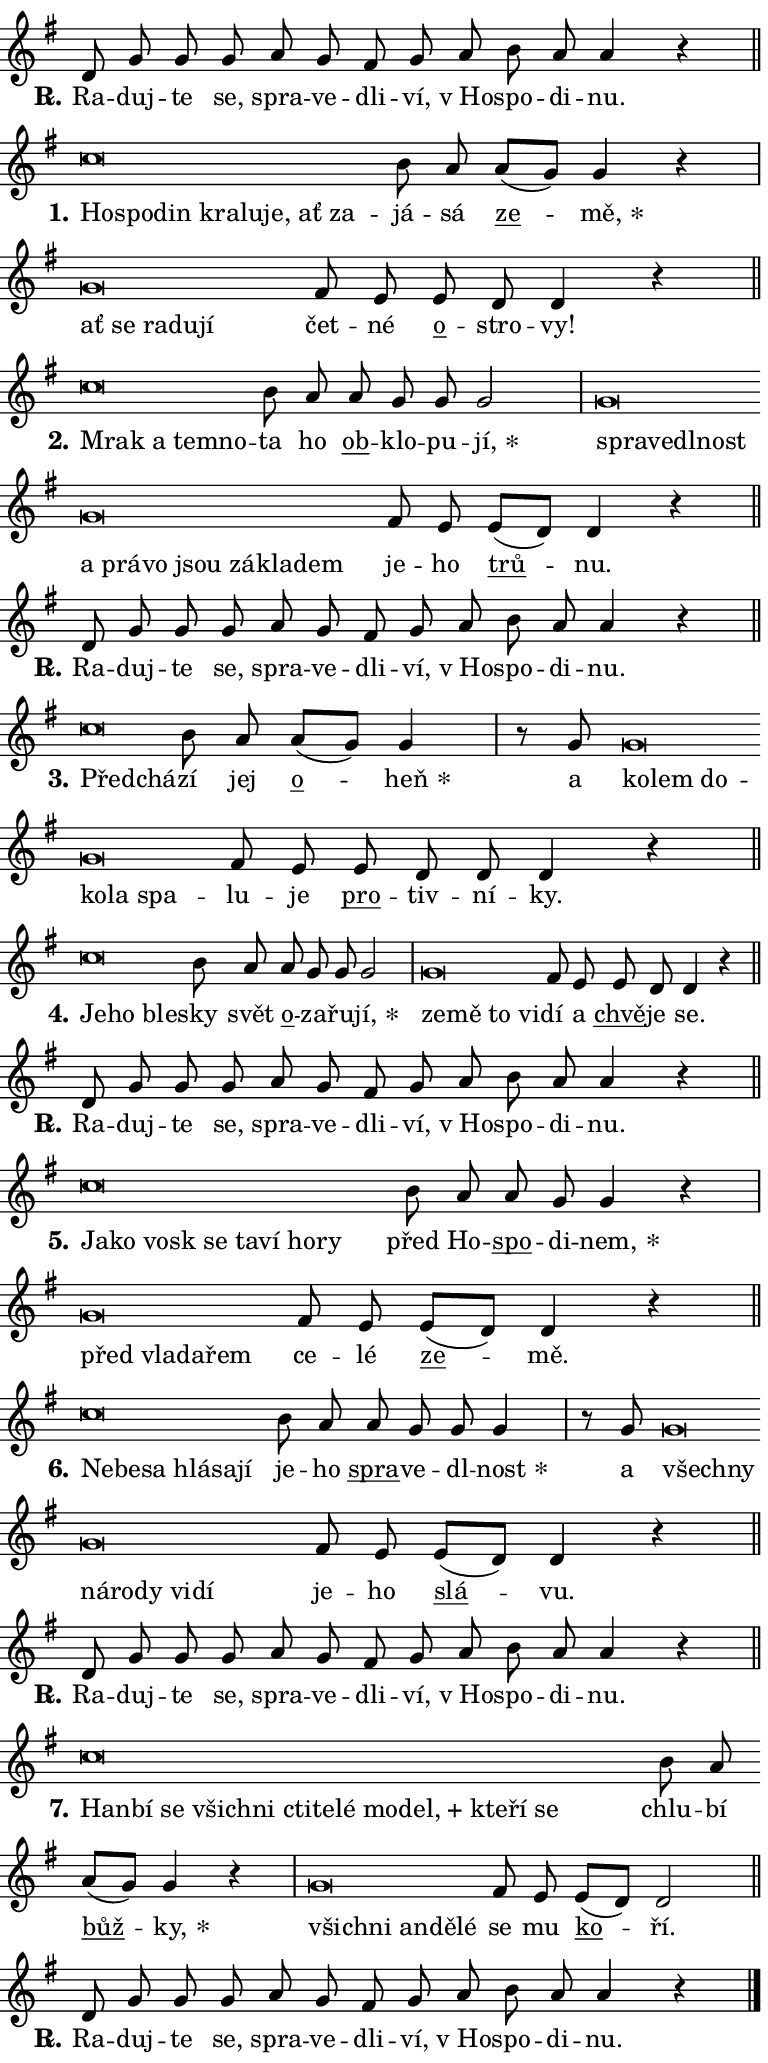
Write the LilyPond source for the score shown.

\version "2.24.0"
\header { tagline = "" }
\paper {
  indent = 0\cm
  top-margin = 0\cm
  right-margin = 0.13\cm % to fit lyric hyphens
  bottom-margin = 0\cm
  left-margin = 0\cm
  paper-width = 13\cm
  page-breaking = #ly:one-page-breaking
  system-system-spacing.basic-distance = #11
  score-system-spacing.basic-distance = #11
  ragged-last = ##f
}


%% Author: Thomas Morley
%% https://lists.gnu.org/archive/html/lilypond-user/2020-05/msg00002.html
#(define (line-position grob)
"Returns position of @var[grob} in current system:
   @code{'start}, if at first time-step
   @code{'end}, if at last time-step
   @code{'middle} otherwise
"
  (let* ((col (ly:item-get-column grob))
         (ln (ly:grob-object col 'left-neighbor))
         (rn (ly:grob-object col 'right-neighbor))
         (col-to-check-left (if (ly:grob? ln) ln col))
         (col-to-check-right (if (ly:grob? rn) rn col))
         (break-dir-left
           (and
             (ly:grob-property col-to-check-left 'non-musical #f)
             (ly:item-break-dir col-to-check-left)))
         (break-dir-right
           (and
             (ly:grob-property col-to-check-right 'non-musical #f)
             (ly:item-break-dir col-to-check-right))))
        (cond ((eqv? 1 break-dir-left) 'start)
              ((eqv? -1 break-dir-right) 'end)
              (else 'middle))))

#(define (tranparent-at-line-position vctor)
  (lambda (grob)
  "Relying on @code{line-position} select the relevant enry from @var{vctor}.
Used to determine transparency,"
    (case (line-position grob)
      ((end) (not (vector-ref vctor 0)))
      ((middle) (not (vector-ref vctor 1)))
      ((start) (not (vector-ref vctor 2))))))

noteHeadBreakVisibility =
#(define-music-function (break-visibility)(vector?)
"Makes @code{NoteHead}s transparent relying on @var{break-visibility}"
#{
  \override NoteHead.transparent =
    #(tranparent-at-line-position break-visibility)
#})

#(define delete-ledgers-for-transparent-note-heads
  (lambda (grob)
    "Reads whether a @code{NoteHead} is transparent.
If so this @code{NoteHead} is removed from @code{'note-heads} from
@var{grob}, which is supposed to be @code{LedgerLineSpanner}.
As a result ledgers are not printed for this @code{NoteHead}"
    (let* ((nhds-array (ly:grob-object grob 'note-heads))
           (nhds-list
             (if (ly:grob-array? nhds-array)
                 (ly:grob-array->list nhds-array)
                 '()))
           ;; Relies on the transparent-property being done before
           ;; Staff.LedgerLineSpanner.after-line-breaking is executed.
           ;; This is fragile ...
           (to-keep
             (remove
               (lambda (nhd)
                 (ly:grob-property nhd 'transparent #f))
               nhds-list)))
      ;; TODO find a better method to iterate over grob-arrays, similiar
      ;; to filter/remove etc for lists
      ;; For now rebuilt from scratch
      (set! (ly:grob-object grob 'note-heads)  '())
      (for-each
        (lambda (nhd)
          (ly:pointer-group-interface::add-grob grob 'note-heads nhd))
        to-keep))))

squashNotes = {
  \override NoteHead.X-extent = #'(-0.2 . 0.2)
  \override NoteHead.Y-extent = #'(-0.75 . 0)
  \override NoteHead.stencil =
    #(lambda (grob)
       (let ((pos (ly:grob-property grob 'staff-position)))
         (begin
           (if (< pos -7) (display "ERROR: Lower brevis then expected\n") (display ""))
           (if (<= pos -6) ly:text-interface::print ly:note-head::print))))
}
unSquashNotes = {
  \revert NoteHead.X-extent
  \revert NoteHead.Y-extent
  \revert NoteHead.stencil
}

hideNotes = \noteHeadBreakVisibility #begin-of-line-visible
unHideNotes = \noteHeadBreakVisibility #all-visible

% work-around for resetting accidentals
% https://lilypond.org/doc/v2.23/Documentation/notation/displaying-rhythms#unmetered-music
cadenzaMeasure = {
  \cadenzaOff
  \partial 1024 s1024
  \cadenzaOn
}

#(define-markup-command (accent layout props text) (markup?)
  "Underline accented syllable"
  (interpret-markup layout props
    #{\markup \override #'(offset . 4.3) \underline { #text }#}))

responsum = \markup \concat {
  "R" \hspace #-1.05 \path #0.1 #'((moveto 0 0.07) (lineto 0.9 0.8)) \hspace #0.05 "."
}

spaceSize = #0.6828661417322834 % exact space size for TeX Gyre Schola

\layout {
  \context {
    \Staff
    \remove "Time_signature_engraver"
    \override LedgerLineSpanner.after-line-breaking = #delete-ledgers-for-transparent-note-heads
  }
  \context {
    \Lyrics {
      \override LyricSpace.minimum-distance = \spaceSize
      \override LyricText.font-name = #"TeX Gyre Schola"
      \override LyricText.font-size = 1
      \override StanzaNumber.font-name = #"TeX Gyre Schola Bold"
      \override StanzaNumber.font-size = 1
    }
  }
  \context {
    \Score 
    \override NoteHead.text =
      #(lambda (grob) 
        (let ((pos (ly:grob-property grob 'staff-position)))
          #{\markup {
            \combine
              \halign #-0.55 \raise #(if (= pos -6) 0 0.5) \override #'(thickness . 2) \draw-line #'(3.2 . 0)
              \musicglyph "noteheads.sM1"
          }#}))
  }
}

% magnetic-lyrics.ily
%
%   written by
%     Jean Abou Samra <jean@abou-samra.fr>
%     Werner Lemberg <wl@gnu.org>
%
%   adapted by
%     Jiri Hon <jiri.hon@gmail.com>
%
% Version 2022-Apr-15

% https://www.mail-archive.com/lilypond-user@gnu.org/msg149350.html

#(define (Left_hyphen_pointer_engraver context)
   "Collect syllable-hyphen-syllable occurrences in lyrics and store
them in properties.  This engraver only looks to the left.  For
example, if the lyrics input is @code{foo -- bar}, it does the
following.

@itemize @bullet
@item
Set the @code{text} property of the @code{LyricHyphen} grob between
@q{foo} and @q{bar} to @code{foo}.

@item
Set the @code{left-hyphen} property of the @code{LyricText} grob with
text @q{foo} to the @code{LyricHyphen} grob between @q{foo} and
@q{bar}.
@end itemize

Use this auxiliary engraver in combination with the
@code{lyric-@/text::@/apply-@/magnetic-@/offset!} hook."
   (let ((hyphen #f)
         (text #f))
     (make-engraver
      (acknowledgers
       ((lyric-syllable-interface engraver grob source-engraver)
        (set! text grob)))
      (end-acknowledgers
       ((lyric-hyphen-interface engraver grob source-engraver)
        ;(when (not (grob::has-interface grob 'lyric-space-interface))
          (set! hyphen grob)));)
      ((stop-translation-timestep engraver)
       (when (and text hyphen)
         (ly:grob-set-object! text 'left-hyphen hyphen))
       (set! text #f)
       (set! hyphen #f)))))

#(define (lyric-text::apply-magnetic-offset! grob)
   "If the space between two syllables is less than the value in
property @code{LyricText@/.details@/.squash-threshold}, move the right
syllable to the left so that it gets concatenated with the left
syllable.

Use this function as a hook for
@code{LyricText@/.after-@/line-@/breaking} if the
@code{Left_@/hyphen_@/pointer_@/engraver} is active."
   (let ((hyphen (ly:grob-object grob 'left-hyphen #f)))
     (when hyphen
       (let ((left-text (ly:spanner-bound hyphen LEFT)))
         (when (grob::has-interface left-text 'lyric-syllable-interface)
           (let* ((common (ly:grob-common-refpoint grob left-text X))
                  (this-x-ext (ly:grob-extent grob common X))
                  (left-x-ext
                   (begin
                     ;; Trigger magnetism for left-text.
                     (ly:grob-property left-text 'after-line-breaking)
                     (ly:grob-extent left-text common X)))
                  ;; `delta` is the gap width between two syllables.
                  (delta (- (interval-start this-x-ext)
                            (interval-end left-x-ext)))
                  (details (ly:grob-property grob 'details))
                  (threshold (assoc-get 'squash-threshold details 0.2)))
             (when (< delta threshold)
               (let* (;; We have to manipulate the input text so that
                      ;; ligatures crossing syllable boundaries are not
                      ;; disabled.  For languages based on the Latin
                      ;; script this is essentially a beautification.
                      ;; However, for non-Western scripts it can be a
                      ;; necessity.
                      (lt (ly:grob-property left-text 'text))
                      (rt (ly:grob-property grob 'text))
                      (is-space (grob::has-interface hyphen 'lyric-space-interface))
                      (space (if is-space " " ""))
                      (extra-delta (if is-space spaceSize 0))
                      ;; Append new syllable.
                      (ltrt-space (if (and (string? lt) (string? rt))
                                (string-append lt space rt)
                                (make-concat-markup (list lt space rt))))
                      ;; Right-align `ltrt` to the right side.
                      (ltrt-space-markup (grob-interpret-markup
                               grob
                               (make-translate-markup
                                (cons (interval-length this-x-ext) 0)
                                (make-right-align-markup ltrt-space)))))
                 (begin
                   ;; Don't print `left-text`.
                   (ly:grob-set-property! left-text 'stencil #f)
                   ;; Set text and stencil (which holds all collected
                   ;; syllables so far) and shift it to the left.
                   (ly:grob-set-property! grob 'text ltrt-space)
                   (ly:grob-set-property! grob 'stencil ltrt-space-markup)
                   (ly:grob-translate-axis! grob (- (- delta extra-delta)) X))))))))))


#(define (lyric-hyphen::displace-bounds-first grob)
   ;; Make very sure this callback isn't triggered too early.
   (let ((left (ly:spanner-bound grob LEFT))
         (right (ly:spanner-bound grob RIGHT)))
     (ly:grob-property left 'after-line-breaking)
     (ly:grob-property right 'after-line-breaking)
     (ly:lyric-hyphen::print grob)))

squashThreshold = #0.4

\layout {
  \context {
    \Lyrics
    \consists #Left_hyphen_pointer_engraver
    \override LyricText.after-line-breaking =
      #lyric-text::apply-magnetic-offset!
    \override LyricHyphen.stencil = #lyric-hyphen::displace-bounds-first
    \override LyricText.details.squash-threshold = \squashThreshold
    \override LyricHyphen.minimum-distance = 0
    \override LyricHyphen.minimum-length = \squashThreshold
  }
}

squashText = \override LyricText.details.squash-threshold = 9999
unSquashText = \override LyricText.details.squash-threshold = \squashThreshold

leftText = \override LyricText.self-alignment-X = #LEFT
unLeftText = \revert LyricText.self-alignment-X

starOffset = #(lambda (grob) 
                (let ((x_offset (ly:self-alignment-interface::aligned-on-x-parent grob)))
                  (if (= x_offset 0) 0 (+ x_offset 1.2))))

star = #(define-music-function (syllable)(string?)
"Append star separator at the end of a syllable"
#{
  \once \override LyricText.X-offset = #starOffset
  \lyricmode { \markup {
    #syllable
    \override #'((font-name . "TeX Gyre Schola Bold")) \hspace #0.2 \lower #0.65 \larger "*"
  } }
#})

starAccent = #(define-music-function (syllable)(string?)
"Append star separator at the end of a syllable and make accent"
#{
  \once \override LyricText.X-offset = #starOffset
  \lyricmode { \markup {
    \accent #syllable
    \override #'((font-name . "TeX Gyre Schola Bold")) \hspace #0.2 \lower #0.65 \larger "*"
  } }
#})

breath = #(define-music-function (syllable)(string?)
"Append breathing indicator at the end of a syllable"
#{
  \lyricmode { \markup { #syllable "+" } }
#})

optionalBreath = #(define-music-function (syllable)(string?)
"Append optional breathing indicator at the end of a syllable"
#{
  \lyricmode { \markup { #syllable "(+)" } }
#})


\score {
    <<
        \new Voice = "melody" { \cadenzaOn \key g \major \relative { d'8 g g g a g \bar "" fis g \bar "" a b a a4 r \cadenzaMeasure \bar "||" \break } }
        \new Lyrics \lyricsto "melody" { \lyricmode { \set stanza = \responsum
Ra -- duj -- te se, spra -- ve -- dli -- ví, "v Ho" -- spo -- di -- nu. } }
    >>
    \layout {}
}

\score {
    <<
        \new Voice = "melody" { \cadenzaOn \key g \major \relative { \squashNotes c''\breve*1/16 \hideNotes \breve*1/16 \bar "" \breve*1/16 \bar "" \breve*1/16 \bar "" \breve*1/16 \bar "" \breve*1/16 \bar "" \breve*1/16 \breve*1/16 \bar "" \unHideNotes \unSquashNotes b8 a \bar "" a[( g)] g4 r \cadenzaMeasure \bar "|" \squashNotes g\breve*1/16 \hideNotes \breve*1/16 \bar "" \breve*1/16 \bar "" \breve*1/16 \breve*1/16 \bar "" \unHideNotes \unSquashNotes fis8 e \bar "" e d d4 r \cadenzaMeasure \bar "||" \break } }
        \new Lyrics \lyricsto "melody" { \lyricmode { \set stanza = "1."
\leftText Ho -- \squashText spo -- din kra -- lu -- je, ať za -- \unLeftText \unSquashText já -- sá \markup \accent ze -- \star mě, \leftText ať \squashText se ra -- du -- jí \unLeftText \unSquashText čet -- né \markup \accent o -- stro -- vy! } }
    >>
    \layout {}
}

\score {
    <<
        \new Voice = "melody" { \cadenzaOn \key g \major \relative { \squashNotes c''\breve*1/16 \hideNotes \breve*1/16 \bar "" \breve*1/16 \breve*1/16 \bar "" \unHideNotes \unSquashNotes b8 a \bar "" a g g g2 \cadenzaMeasure \bar "|" \squashNotes g\breve*1/16 \hideNotes \breve*1/16 \bar "" \breve*1/16 \bar "" \breve*1/16 \bar "" \breve*1/16 \bar "" \breve*1/16 \bar "" \breve*1/16 \bar "" \breve*1/16 \bar "" \breve*1/16 \bar "" \breve*1/16 \breve*1/16 \bar "" \unHideNotes \unSquashNotes fis8 e \bar "" e[( d)] d4 r \cadenzaMeasure \bar "||" \break } }
        \new Lyrics \lyricsto "melody" { \lyricmode { \set stanza = "2."
\leftText Mrak \squashText a tem -- no -- \unLeftText \unSquashText ta ho \markup \accent ob -- klo -- pu -- \star jí, \leftText spra -- \squashText ve -- dl -- nost a prá -- vo jsou zá -- kla -- dem \unLeftText \unSquashText je -- ho \markup \accent trů -- nu. } }
    >>
    \layout {}
}

\score {
    <<
        \new Voice = "melody" { \cadenzaOn \key g \major \relative { d'8 g g g a g \bar "" fis g \bar "" a b a a4 r \cadenzaMeasure \bar "||" \break } }
        \new Lyrics \lyricsto "melody" { \lyricmode { \set stanza = \responsum
Ra -- duj -- te se, spra -- ve -- dli -- ví, "v Ho" -- spo -- di -- nu. } }
    >>
    \layout {}
}

\score {
    <<
        \new Voice = "melody" { \cadenzaOn \key g \major \relative { \squashNotes c''\breve*1/16 \hideNotes \breve*1/16 \bar "" \unHideNotes \unSquashNotes b8 a \bar "" a[( g)] g4 \cadenzaMeasure \bar "|" r8 g8 \squashNotes g\breve*1/16 \hideNotes \breve*1/16 \bar "" \breve*1/16 \bar "" \breve*1/16 \bar "" \breve*1/16 \breve*1/16 \bar "" \unHideNotes \unSquashNotes fis8 e \bar "" e d d d4 r \cadenzaMeasure \bar "||" \break } }
        \new Lyrics \lyricsto "melody" { \lyricmode { \set stanza = "3."
\leftText Před -- \squashText chá -- \unLeftText \unSquashText zí jej \markup \accent o -- \star heň a \leftText ko -- \squashText lem do -- ko -- la spa -- \unLeftText \unSquashText lu -- je \markup \accent pro -- tiv -- ní -- ky. } }
    >>
    \layout {}
}

\score {
    <<
        \new Voice = "melody" { \cadenzaOn \key g \major \relative { \squashNotes c''\breve*1/16 \hideNotes \breve*1/16 \breve*1/16 \bar "" \unHideNotes \unSquashNotes b8 a \bar "" a g g g2 \cadenzaMeasure \bar "|" \squashNotes g\breve*1/16 \hideNotes \breve*1/16 \bar "" \breve*1/16 \breve*1/16 \bar "" \unHideNotes \unSquashNotes fis8 e \bar "" e d d4 r \cadenzaMeasure \bar "||" \break } }
        \new Lyrics \lyricsto "melody" { \lyricmode { \set stanza = "4."
\leftText Je -- \squashText ho ble -- \unLeftText \unSquashText sky svět \markup \accent o -- za -- řu -- \star jí, \leftText ze -- \squashText mě to vi -- \unLeftText \unSquashText dí a \markup \accent chvě -- je se. } }
    >>
    \layout {}
}

\score {
    <<
        \new Voice = "melody" { \cadenzaOn \key g \major \relative { d'8 g g g a g \bar "" fis g \bar "" a b a a4 r \cadenzaMeasure \bar "||" \break } }
        \new Lyrics \lyricsto "melody" { \lyricmode { \set stanza = \responsum
Ra -- duj -- te se, spra -- ve -- dli -- ví, "v Ho" -- spo -- di -- nu. } }
    >>
    \layout {}
}

\score {
    <<
        \new Voice = "melody" { \cadenzaOn \key g \major \relative { \squashNotes c''\breve*1/16 \hideNotes \breve*1/16 \bar "" \breve*1/16 \bar "" \breve*1/16 \bar "" \breve*1/16 \bar "" \breve*1/16 \bar "" \breve*1/16 \breve*1/16 \bar "" \unHideNotes \unSquashNotes b8 a \bar "" a g g4 r \cadenzaMeasure \bar "|" \squashNotes g\breve*1/16 \hideNotes \breve*1/16 \bar "" \breve*1/16 \breve*1/16 \bar "" \unHideNotes \unSquashNotes fis8 e \bar "" e[( d)] d4 r \cadenzaMeasure \bar "||" \break } }
        \new Lyrics \lyricsto "melody" { \lyricmode { \set stanza = "5."
\leftText Ja -- \squashText ko vosk se ta -- ví ho -- ry \unLeftText \unSquashText před Ho -- \markup \accent spo -- di -- \star nem, \leftText před \squashText vla -- da -- řem \unLeftText \unSquashText ce -- lé \markup \accent ze -- mě. } }
    >>
    \layout {}
}

\score {
    <<
        \new Voice = "melody" { \cadenzaOn \key g \major \relative { \squashNotes c''\breve*1/16 \hideNotes \breve*1/16 \bar "" \breve*1/16 \bar "" \breve*1/16 \bar "" \breve*1/16 \breve*1/16 \bar "" \unHideNotes \unSquashNotes b8 a \bar "" a g g g4 \cadenzaMeasure \bar "|" r8 g8 \squashNotes g\breve*1/16 \hideNotes \breve*1/16 \bar "" \breve*1/16 \bar "" \breve*1/16 \bar "" \breve*1/16 \bar "" \breve*1/16 \breve*1/16 \bar "" \unHideNotes \unSquashNotes fis8 e \bar "" e[( d)] d4 r \cadenzaMeasure \bar "||" \break } }
        \new Lyrics \lyricsto "melody" { \lyricmode { \set stanza = "6."
\leftText Ne -- \squashText be -- sa hlá -- sa -- jí \unLeftText \unSquashText je -- ho \markup \accent spra -- ve -- dl -- \star nost a \leftText všech -- \squashText ny ná -- ro -- dy vi -- dí \unLeftText \unSquashText je -- ho \markup \accent slá -- vu. } }
    >>
    \layout {}
}

\score {
    <<
        \new Voice = "melody" { \cadenzaOn \key g \major \relative { d'8 g g g a g \bar "" fis g \bar "" a b a a4 r \cadenzaMeasure \bar "||" \break } }
        \new Lyrics \lyricsto "melody" { \lyricmode { \set stanza = \responsum
Ra -- duj -- te se, spra -- ve -- dli -- ví, "v Ho" -- spo -- di -- nu. } }
    >>
    \layout {}
}

\score {
    <<
        \new Voice = "melody" { \cadenzaOn \key g \major \relative { \squashNotes c''\breve*1/16 \hideNotes \breve*1/16 \bar "" \breve*1/16 \bar "" \breve*1/16 \bar "" \breve*1/16 \bar "" \breve*1/16 \bar "" \breve*1/16 \bar "" \breve*1/16 \bar "" \breve*1/16 \bar "" \breve*1/16 \bar "" \breve*1/16 \bar "" \breve*1/16 \breve*1/16 \bar "" \unHideNotes \unSquashNotes b8 a \bar "" a[( g)] g4 r \cadenzaMeasure \bar "|" \squashNotes g\breve*1/16 \hideNotes \breve*1/16 \bar "" \breve*1/16 \bar "" \breve*1/16 \breve*1/16 \bar "" \unHideNotes \unSquashNotes fis8 e \bar "" e[( d)] d2 \cadenzaMeasure \bar "||" \break } }
        \new Lyrics \lyricsto "melody" { \lyricmode { \set stanza = "7."
\leftText Han -- \squashText bí se všich -- ni cti -- te -- lé mo -- \breath "del," kte -- ří se \unLeftText \unSquashText chlu -- bí \markup \accent bůž -- \star ky, \leftText všich -- \squashText ni an -- dě -- lé \unLeftText \unSquashText se mu \markup \accent ko -- ří. } }
    >>
    \layout {}
}

\score {
    <<
        \new Voice = "melody" { \cadenzaOn \key g \major \relative { d'8 g g g a g \bar "" fis g \bar "" a b a a4 r \cadenzaMeasure \bar "||" \break } \bar "|." }
        \new Lyrics \lyricsto "melody" { \lyricmode { \set stanza = \responsum
Ra -- duj -- te se, spra -- ve -- dli -- ví, "v Ho" -- spo -- di -- nu. } }
    >>
    \layout {}
}
